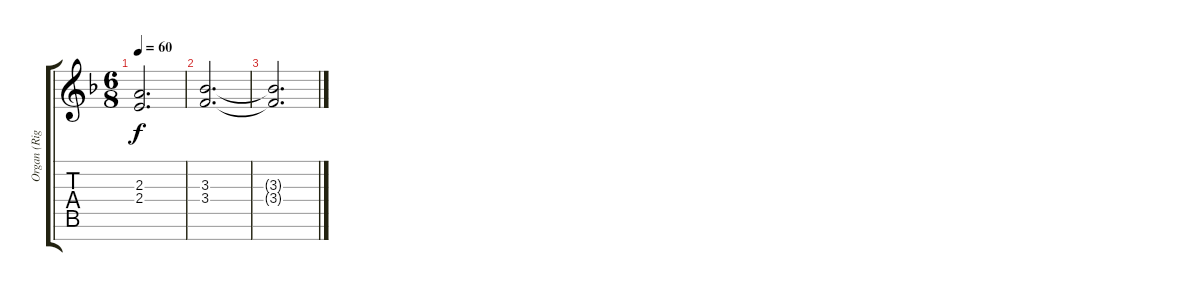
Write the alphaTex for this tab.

\track ("Organ (Right Hand)" "Organ (Rig") {instrument drawbarorgan}
\staff {score tabs}
\tuning (E5 B4 G4 D4 A3 E3 B2) {hide}
\ts (6 8)
\tempo 60
\clef g2
\ks f
(2.3 2.4).2{d dy f} |
(3.3 3.4).2{d} |
(3.3{t} 3.4{t}).2{d}
